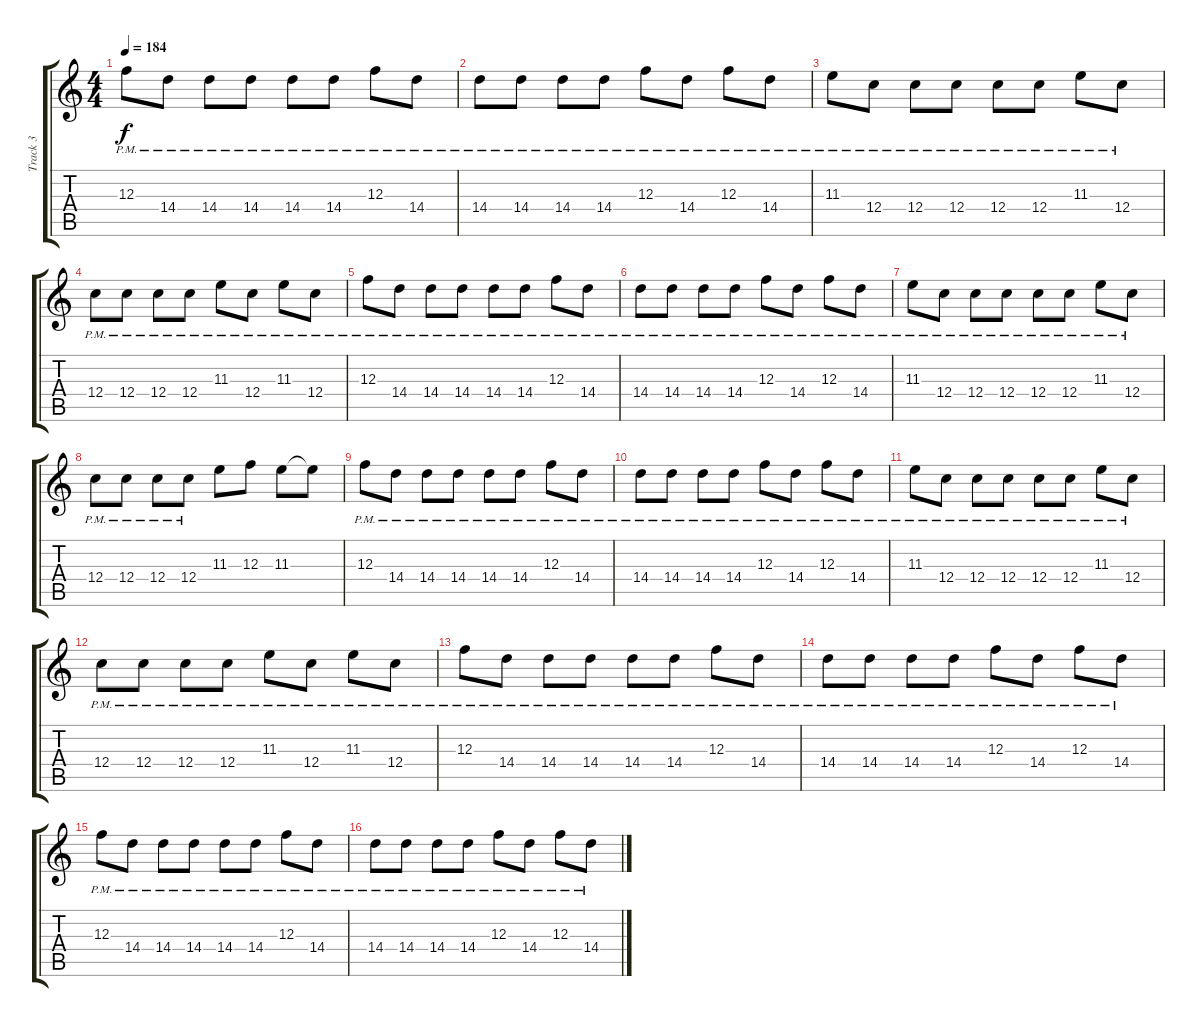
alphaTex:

\track ("Track 3" "Track 3") {instrument distortionguitar}
\staff {score tabs}
\tuning (D4 A3 F3 C3 G2 C2) {hide}
\ts (4 4)
\tempo 184
\clef g2
\ks c
12.3{pm}.8{dy f} 14.4{pm}.8 14.4{pm}.8 14.4{pm}.8 14.4{pm}.8 14.4{pm}.8 12.3{pm}.8 14.4{pm}.8 |
14.4{pm}.8 14.4{pm}.8 14.4{pm}.8 14.4{pm}.8 12.3{pm}.8 14.4{pm}.8 12.3{pm}.8 14.4{pm}.8 |
11.3{pm}.8 12.4{pm}.8 12.4{pm}.8 12.4{pm}.8 12.4{pm}.8 12.4{pm}.8 11.3{pm}.8 12.4{pm}.8 |
12.4{pm}.8 12.4{pm}.8 12.4{pm}.8 12.4{pm}.8 11.3{pm}.8 12.4{pm}.8 11.3{pm}.8 12.4{pm}.8 |
12.3{pm}.8 14.4{pm}.8 14.4{pm}.8 14.4{pm}.8 14.4{pm}.8 14.4{pm}.8 12.3{pm}.8 14.4{pm}.8 |
14.4{pm}.8 14.4{pm}.8 14.4{pm}.8 14.4{pm}.8 12.3{pm}.8 14.4{pm}.8 12.3{pm}.8 14.4{pm}.8 |
11.3{pm}.8 12.4{pm}.8 12.4{pm}.8 12.4{pm}.8 12.4{pm}.8 12.4{pm}.8 11.3{pm}.8 12.4{pm}.8 |
12.4{pm}.8 12.4{pm}.8 12.4{pm}.8 12.4{pm}.8 11.3.8 12.3.8 11.3.8 11.3{t}.8 |
12.3{pm}.8 14.4{pm}.8 14.4{pm}.8 14.4{pm}.8 14.4{pm}.8 14.4{pm}.8 12.3{pm}.8 14.4{pm}.8 |
14.4{pm}.8 14.4{pm}.8 14.4{pm}.8 14.4{pm}.8 12.3{pm}.8 14.4{pm}.8 12.3{pm}.8 14.4{pm}.8 |
11.3{pm}.8 12.4{pm}.8 12.4{pm}.8 12.4{pm}.8 12.4{pm}.8 12.4{pm}.8 11.3{pm}.8 12.4{pm}.8 |
12.4{pm}.8 12.4{pm}.8 12.4{pm}.8 12.4{pm}.8 11.3{pm}.8 12.4{pm}.8 11.3{pm}.8 12.4{pm}.8 |
12.3{pm}.8 14.4{pm}.8 14.4{pm}.8 14.4{pm}.8 14.4{pm}.8 14.4{pm}.8 12.3{pm}.8 14.4{pm}.8 |
14.4{pm}.8 14.4{pm}.8 14.4{pm}.8 14.4{pm}.8 12.3{pm}.8 14.4{pm}.8 12.3{pm}.8 14.4{pm}.8 |
12.3{pm}.8 14.4{pm}.8 14.4{pm}.8 14.4{pm}.8 14.4{pm}.8 14.4{pm}.8 12.3{pm}.8 14.4{pm}.8 |
14.4{pm}.8 14.4{pm}.8 14.4{pm}.8 14.4{pm}.8 12.3{pm}.8 14.4{pm}.8 12.3{pm}.8 14.4{pm}.8
